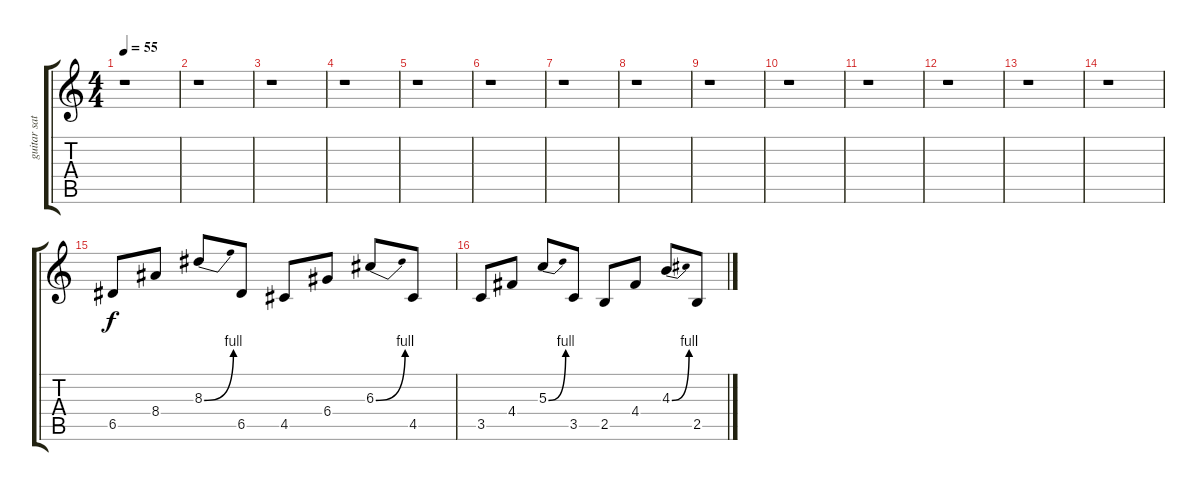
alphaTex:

\track ("guitar sat" "guitar sat") {instrument distortionguitar}
\staff {score tabs}
\tuning (E4 B3 G3 D3 A2 E2) {hide}
\ts (4 4)
\tempo 55
\clef g2
\ks c
r.1{dy f instrument distortionguitar} |
r.1 |
r.1 |
r.1 |
r.1 |
r.1 |
r.1 |
r.1 |
r.1 |
r.1 |
r.1 |
r.1 |
r.1 |
r.1 |
6.5.8 8.4.8 8.3{be (bend 0 0 60 4)}.8 6.5.8 4.5.8 6.4.8 6.3{be (bend 0 0 60 4)}.8 4.5.8 |
3.5.8 4.4.8 5.3{be (bend 0 0 60 4)}.8 3.5.8 2.5.8 4.4.8 4.3{be (bend 0 0 60 4)}.8 2.5.8
